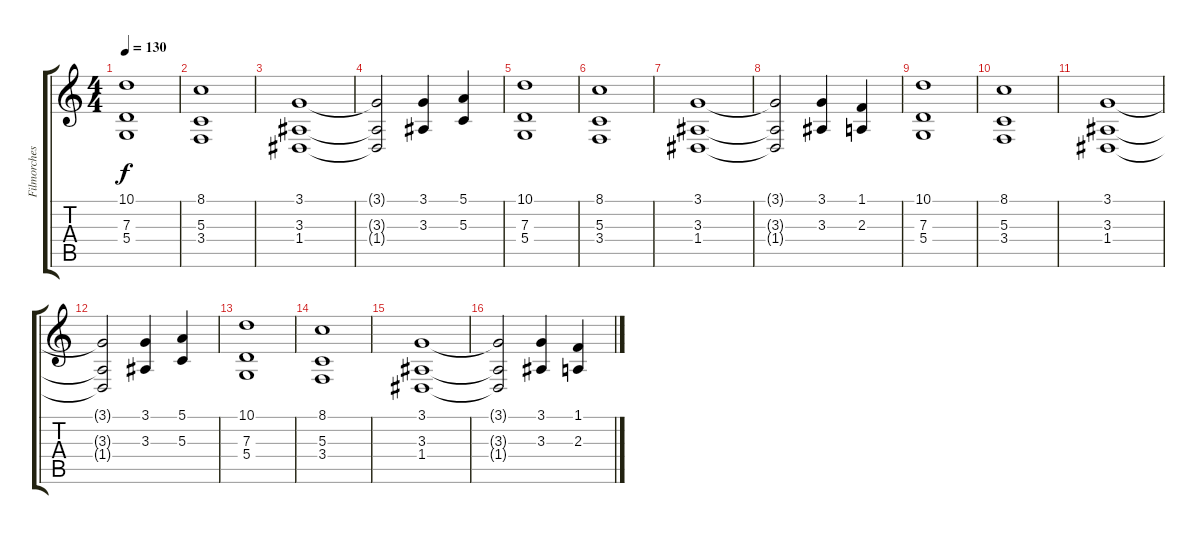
\track ("Filmorchestra Babelsberg" "Filmorches") {instrument stringensemble1}
\staff {score tabs}
\tuning (E4 B3 G3 D3 A2 E2) {hide}
\ts (4 4)
\tempo 130
\clef g2
\ks c
(10.1 7.3 5.4).1{dy f} |
(8.1 5.3 3.4).1 |
(3.1 3.3 1.4).1 |
(3.1{t} 3.3{t} 1.4{t}).2 (3.1 3.3).4 (5.1 5.3).4 |
(10.1 7.3 5.4).1 |
(8.1 5.3 3.4).1 |
(3.1 3.3 1.4).1 |
(3.1{t} 3.3{t} 1.4{t}).2 (3.1 3.3).4 (1.1 2.3).4 |
(10.1 7.3 5.4).1 |
(8.1 5.3 3.4).1 |
(3.1 3.3 1.4).1 |
(3.1{t} 3.3{t} 1.4{t}).2 (3.1 3.3).4 (5.1 5.3).4 |
(10.1 7.3 5.4).1 |
(8.1 5.3 3.4).1 |
(3.1 3.3 1.4).1 |
(3.1{t} 3.3{t} 1.4{t}).2 (3.1 3.3).4 (1.1 2.3).4
